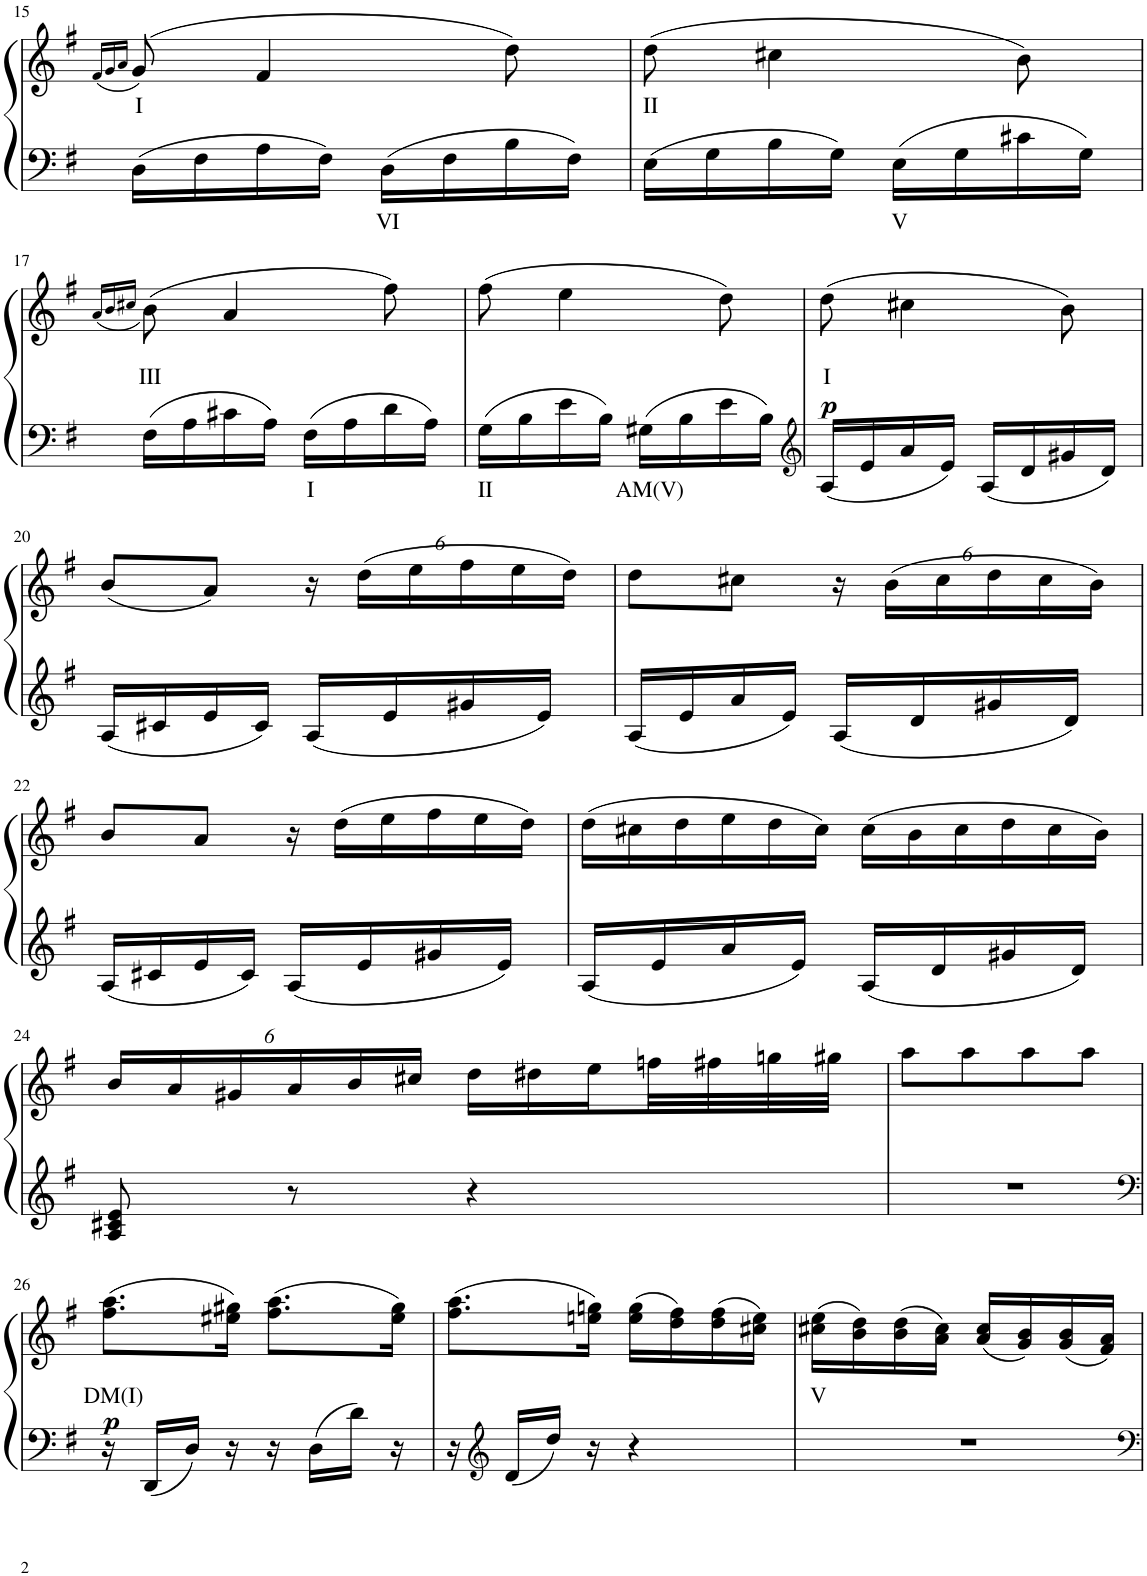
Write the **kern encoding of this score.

**kern	**text	**kern	**text	**dynam
*part1	*part1	*part1	*part1	*part1
*staff2	*staff2	*staff1	*staff1	*staff1/2
*I"Piano	*	*	*	*
*I'Pno	*	*	*	*
!!LO:PB:g=z
*clefF4	*	*clefG2	*	*
*k[f#]	*	*k[f#]	*	*
*M2/4	*	*M2/4	*	*
=15	=15	=15	=15	=15
.	.	(16qf#/LL	.	.
.	.	16qg/	.	.
.	.	16qa/JJ	.	.
!	!	!	!LO:LY:b	!
16D\LL	.	(8g/)	I	.
16F#\	.	.	.	.
16A\	.	4f#/	.	.
16F#\JJ	.	.	.	.
!	!LO:LY:b	!	!	!
16D\LL	VI	.	.	.
16F#\	.	.	.	.
16B\	.	8dd\)	.	.
16F#\JJ	.	.	.	.
=16	=16	=16	=16	=16
!	!	!	!LO:LY:b	!
16E\LL	.	(8dd\	II	.
16G\	.	.	.	.
16B\	.	4cc#X\	.	.
16G\JJ	.	.	.	.
!	!LO:LY:b	!	!	!
16E\LL	V	.	.	.
16G\	.	.	.	.
16c#X\	.	8b\)	.	.
16G\JJ	.	.	.	.
!!LO:LB:g=z
=17	=17	=17	=17	=17
.	.	(16qa/LL	.	.
.	.	16qb/	.	.
.	.	16qcc#X/JJ	.	.
!	!	!	!LO:LY:b	!
16F#\LL	.	(8b\)	III	.
16A\	.	.	.	.
16c#X\	.	4a/	.	.
16A\JJ	.	.	.	.
!	!LO:LY:b	!	!	!
16F#\LL	I	.	.	.
16A\	.	.	.	.
16d\	.	8ff#\)	.	.
16A\JJ	.	.	.	.
=18	=18	=18	=18	=18
!	!LO:LY:b	!	!	!
16G\LL	II	(8ff#\	.	.
16B\	.	.	.	.
16e\	.	4ee\	.	.
16B\JJ	.	.	.	.
!	!LO:LY:b	!	!	!
16G#X\LL	AM(V)	.	.	.
16B\	.	.	.	.
16e\	.	8dd\)	.	.
16B\JJ	.	.	.	.
=19	=19	=19	=19	=19
*clefG2	*	*	*	*
!	!	!	!LO:LY:b	!LO:DY:b
16A/LL	.	(8dd\	I	p
16e/	.	.	.	.
16a/	.	4cc#X\	.	.
16e/JJ	.	.	.	.
16A/LL	.	.	.	.
16d/	.	.	.	.
16g#X/	.	8b\)	.	.
16d/JJ	.	.	.	.
!!LO:LB:g=z
=20	=20	=20	=20	=20
16A/LL	.	(8b/L	.	.
16c#X/	.	.	.	.
16e/	.	8a/J)	.	.
16c#/JJ	.	.	.	.
*	*	*Xbrackettup	*	*
16A/LL	.	24r	.	.
.	.	(24dd\LL	.	.
16e/	.	.	.	.
.	.	24ee\	.	.
16g#X/	.	24ff#\	.	.
.	.	24ee\	.	.
16e/JJ	.	.	.	.
.	.	24dd\JJ)	.	.
=21	=21	=21	=21	=21
16A/LL	.	8dd\L	.	.
16e/	.	.	.	.
16a/	.	8cc#X\J	.	.
16e/JJ	.	.	.	.
16A/LL	.	24r	.	.
.	.	(24b\LL	.	.
16d/	.	.	.	.
.	.	24cc#\	.	.
16g#X/	.	24dd\	.	.
.	.	24cc#\	.	.
16d/JJ	.	.	.	.
.	.	24b\JJ)	.	.
!!LO:LB:g=z
=22	=22	=22	=22	=22
16A/LL	.	8b/L	.	.
16c#X/	.	.	.	.
16e/	.	8a/J	.	.
16c#/JJ	.	.	.	.
*	*	*Xtuplet	*	*
16A/LL	.	24r	.	.
.	.	(24dd\LL	.	.
16e/	.	.	.	.
.	.	24ee\	.	.
16g#X/	.	24ff#\	.	.
.	.	24ee\	.	.
16e/JJ	.	.	.	.
.	.	24dd\JJ)	.	.
=23	=23	=23	=23	=23
16A/LL	.	(24dd\LL	.	.
.	.	24cc#X\	.	.
16e/	.	.	.	.
.	.	24dd\	.	.
16a/	.	24ee\	.	.
.	.	24dd\	.	.
16e/JJ	.	.	.	.
.	.	24cc#\JJ)	.	.
16A/LL	.	(24cc#\LL	.	.
.	.	24b\	.	.
16d/	.	.	.	.
.	.	24cc#\	.	.
16g#X/	.	24dd\	.	.
.	.	24cc#\	.	.
16d/JJ	.	.	.	.
.	.	24b\JJ)	.	.
!!LO:LB:g=z
=24	=24	=24	=24	=24
*	*	*tuplet	*	*
8A/ 8c#X/ 8e/	.	24b/LL	.	.
.	.	24a/	.	.
.	.	24g#X/	.	.
8r	.	24a/	.	.
.	.	24b/	.	.
.	.	24cc#X/JJ	.	.
*	*	*Xtuplet	*	*
4r	.	24dd\LL	.	.
.	.	24dd#X\	.	.
.	.	24ee\	.	.
.	.	32ffn\L	.	.
.	.	32ff#X\	.	.
.	.	32ggn\	.	.
.	.	32gg#X\JJJ	.	.
=25	=25	=25	=25	=25
2r	.	8aa\L	.	.
.	.	8aa\	.	.
.	.	8aa\	.	.
.	.	8aa\J	.	.
!!LO:LB:g=z
=26	=26	=26	=26	=26
*clefF4	*	*	*	*
!	!	!	!LO:LY:b	!LO:DY:b
16r	.	(8.ff#\ 8.aa\L	DM(I)	p
16DD/LL	.	.	.	.
16D/JJ	.	.	.	.
16r	.	16ee#X\ 16gg#X\Jk)	.	.
16r	.	(8.ff#\ 8.aa\L	.	.
16D\LL	.	.	.	.
16d\JJ	.	.	.	.
16r	.	16ee#\ 16gg#\Jk)	.	.
=27	=27	=27	=27	=27
16r	.	(8.ff#\ 8.aa\L	.	.
*clefG2	*	*	*	*
16d/LL	.	.	.	.
16dd/JJ	.	.	.	.
16r	.	16een\ 16ggn\Jk)	.	.
4r	.	(16ee\ 16gg\LL	.	.
.	.	16dd\ 16ff#\)	.	.
.	.	(16dd\ 16ff#\	.	.
.	.	16cc#X\ 16ee\JJ)	.	.
=28	=28	=28	=28	=28
!	!	!	!LO:LY:b	!
2r	.	(16cc#X\ 16ee\LL	V	.
.	.	16b\ 16dd\)	.	.
.	.	(16b\ 16dd\	.	.
.	.	16a\ 16cc#\JJ)	.	.
.	.	(16a/ 16cc#/LL	.	.
.	.	16g/ 16b/)	.	.
.	.	(16g/ 16b/	.	.
.	.	16f#/ 16a/JJ)	.	.
=	=	=	=	=
*-	*-	*-	*-	*-
